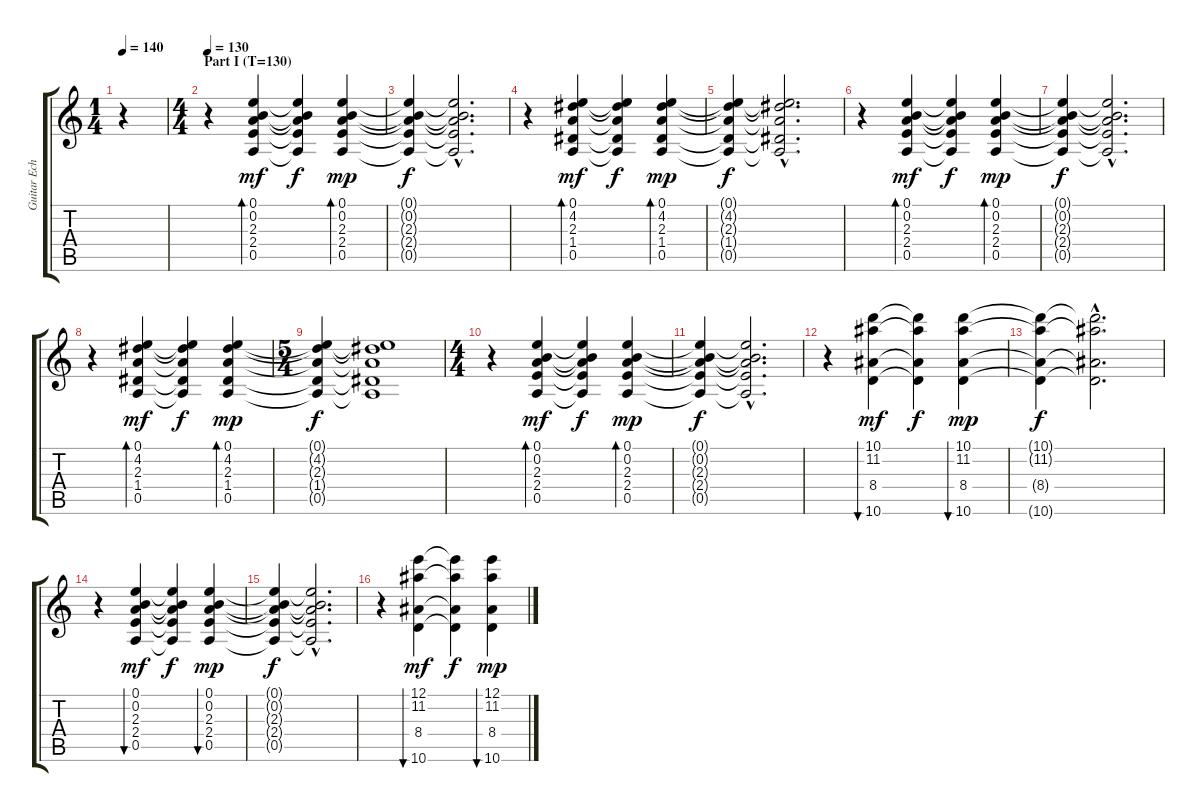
\track ("Guitar Echo Left" "Guitar Ech") {instrument acousticguitarsteel}
\staff {score tabs}
\tuning (E4 B3 G3 D3 A2 E2) {hide}
\ts (1 4)
\tempo 140
\clef g2
\ks c
r.4{dy mf instrument acousticguitarsteel} |
\ts (4 4)
\section ("" "Part I (T=130)")
\tempo 130
r.4{volume 10 instrument acousticguitarsteel} (0.1 0.2 2.3 2.4 0.5).4{bd 240} (0.1{t} 0.2{t} 2.3{t} 2.4{t} 0.5{t}).4{dy f} (0.1 0.2 2.3 2.4 0.5).4{bd 240 dy mp} |
(0.1{t} 0.2{t} 2.3{t} 2.4{t} 0.5{t}).4{dy f} (0.1{hac t} 0.2{hac t} 2.3{hac t} 2.4{hac t} 0.5{hac t}).2{d} |
r.4 (0.1 4.2 2.3 1.4 0.5).4{bd 240 dy mf} (0.1{t} 4.2{t} 2.3{t} 1.4{t} 0.5{t}).4{dy f} (0.1 4.2 2.3 1.4 0.5).4{bd 240 dy mp} |
(0.1{t} 4.2{t} 2.3{t} 1.4{t} 0.5{t}).4{dy f} (0.1{hac t} 4.2{hac t} 2.3{hac t} 1.4{hac t} 0.5{hac t}).2{d} |
r.4 (0.1 0.2 2.3 2.4 0.5).4{bd 240 dy mf} (0.1{t} 0.2{t} 2.3{t} 2.4{t} 0.5{t}).4{dy f} (0.1 0.2 2.3 2.4 0.5).4{bd 240 dy mp} |
(0.1{t} 0.2{t} 2.3{t} 2.4{t} 0.5{t}).4{dy f} (0.1{hac t} 0.2{hac t} 2.3{hac t} 2.4{hac t} 0.5{hac t}).2{d} |
r.4 (0.1 4.2 2.3 1.4 0.5).4{bd 240 dy mf} (0.1{t} 4.2{t} 2.3{t} 1.4{t} 0.5{t}).4{dy f} (0.1 4.2 2.3 1.4 0.5).4{bd 240 dy mp} |
\ts (5 4)
(0.1{t} 4.2{t} 2.3{t} 1.4{t} 0.5{t}).4{dy f} (0.1{t} 4.2{t} 2.3{t} 1.4{t} 0.5{t}).1 |
\ts (4 4)
r.4 (0.1 0.2 2.3 2.4 0.5).4{bd 240 dy mf} (0.1{t} 0.2{t} 2.3{t} 2.4{t} 0.5{t}).4{dy f} (0.1 0.2 2.3 2.4 0.5).4{bd 240 dy mp} |
(0.1{t} 0.2{t} 2.3{t} 2.4{t} 0.5{t}).4{dy f} (0.1{hac t} 0.2{hac t} 2.3{hac t} 2.4{hac t} 0.5{hac t}).2{d} |
r.4 (10.1 11.2 8.4 10.6).4{bu 240 dy mf} (10.1{t} 11.2{t} 8.4{t} 10.6{t}).4{dy f} (10.1 11.2 8.4 10.6).4{bu 240 dy mp} |
(10.1{t} 11.2{t} 8.4{t} 10.6{t}).4{dy f} (10.1{hac t} 11.2{hac t} 8.4{hac t} 10.6{hac t}).2{d} |
r.4 (0.1 0.2 2.3 2.4 0.5).4{bu 240 dy mf} (0.1{t} 0.2{t} 2.3{t} 2.4{t} 0.5{t}).4{dy f} (0.1 0.2 2.3 2.4 0.5).4{bu 240 dy mp} |
(0.1{t} 0.2{t} 2.3{t} 2.4{t} 0.5{t}).4{dy f} (0.1{hac t} 0.2{hac t} 2.3{hac t} 2.4{hac t} 0.5{hac t}).2{d} |
r.4 (12.1 11.2 8.4 10.6).4{bu 240 dy mf} (12.1{t} 11.2{t} 8.4{t} 10.6{t}).4{dy f} (12.1 11.2 8.4 10.6).4{bu 240 dy mp}
